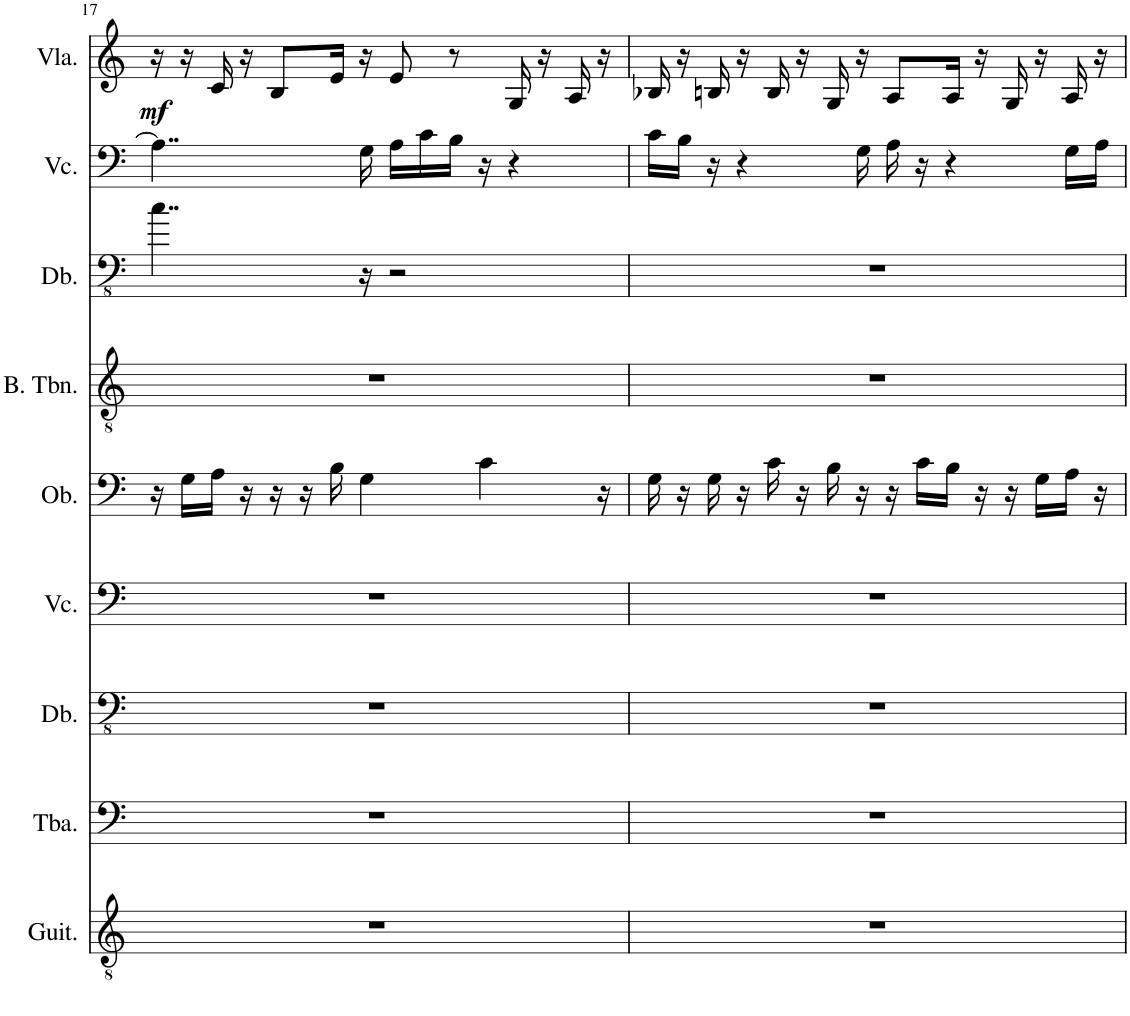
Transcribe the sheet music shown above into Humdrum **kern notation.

**kern	**kern	**kern	**kern	**kern	**kern	**kern	**kern	**kern	**dynam
*part9	*part8	*part7	*part6	*part5	*part4	*part3	*part2	*part1	*part1
*staff9	*staff8	*staff7	*staff6	*staff5	*staff4	*staff3	*staff2	*staff1	*staff1
*I"Classical Guitar	*I"Tuba	*I"Double Bass	*I"Violoncello	*I"Oboe	*I"Bass Trombone	*I"Double Bass	*I"Violoncello	*I"Viola	*
*I'Guit.	*I'Tba.	*I'Db.	*I'Vc.	*I'Ob.	*I'B. Tbn.	*I'Db.	*I'Vc.	*I'Vla.	*
!!LO:PB:g=z
*clefGv2	*clefF4	*clefFv4	*clefF4	*clefF4	*clefGv2	*clefFv4	*clefF4	*clefG2	*
*	*	*Trd7c12	*	*Trd-14c-24	*	*Trd7c12	*	*	*
*k[]	*k[]	*k[]	*k[]	*k[]	*k[]	*k[]	*k[]	*k[]	*
*M4/4	*M4/4	*M4/4	*M4/4	*M4/4	*M4/4	*M4/4	*M4/4	*M4/4	*
=17	=17	=17	=17	=17	=17	=17	=17	=17	=17
!	!	!	!	!	!	!	!	!	!LO:DY:b
1r	1r	1r	1r	16r	1r	4..c\	4..A\]	16r	mf
.	.	.	.	16G\LL	.	.	.	16r	.
.	.	.	.	16A\JJ	.	.	.	16c/	.
.	.	.	.	16r	.	.	.	16r	.
.	.	.	.	16r	.	.	.	8B/L	.
.	.	.	.	16r	.	.	.	.	.
.	.	.	.	16B\	.	.	.	16e/Jk	.
.	.	.	.	4G\	.	16r	16G\	16r	.
.	.	.	.	.	.	2r	16A\LL	8e/	.
.	.	.	.	.	.	.	16c\	.	.
.	.	.	.	.	.	.	16B\JJ	8r	.
.	.	.	.	4c\	.	.	16r	.	.
.	.	.	.	.	.	.	4r	16G/	.
.	.	.	.	.	.	.	.	16r	.
.	.	.	.	.	.	.	.	16A/	.
.	.	.	.	16r	.	.	.	16r	.
=18	=18	=18	=18	=18	=18	=18	=18	=18	=18
1r	1r	1r	1r	16G\	1r	1r	16c\LL	16B-X/	.
.	.	.	.	16r	.	.	16B\JJ	16r	.
.	.	.	.	16G\	.	.	16r	16Bn/	.
.	.	.	.	16r	.	.	4r	16r	.
.	.	.	.	16c\	.	.	.	16B/	.
.	.	.	.	16r	.	.	.	16r	.
.	.	.	.	16B\	.	.	.	16G/	.
.	.	.	.	16r	.	.	16G\	16r	.
.	.	.	.	16r	.	.	16A\	8A/L	.
.	.	.	.	16c\LL	.	.	16r	.	.
.	.	.	.	16B\JJ	.	.	4r	16A/Jk	.
.	.	.	.	16r	.	.	.	16r	.
.	.	.	.	16r	.	.	.	16G/	.
.	.	.	.	16G\LL	.	.	.	16r	.
.	.	.	.	16A\JJ	.	.	16G\LL	16A/	.
.	.	.	.	16r	.	.	16A\JJ	16r	.
=	=	=	=	=	=	=	=	=	=
*-	*-	*-	*-	*-	*-	*-	*-	*-	*-
